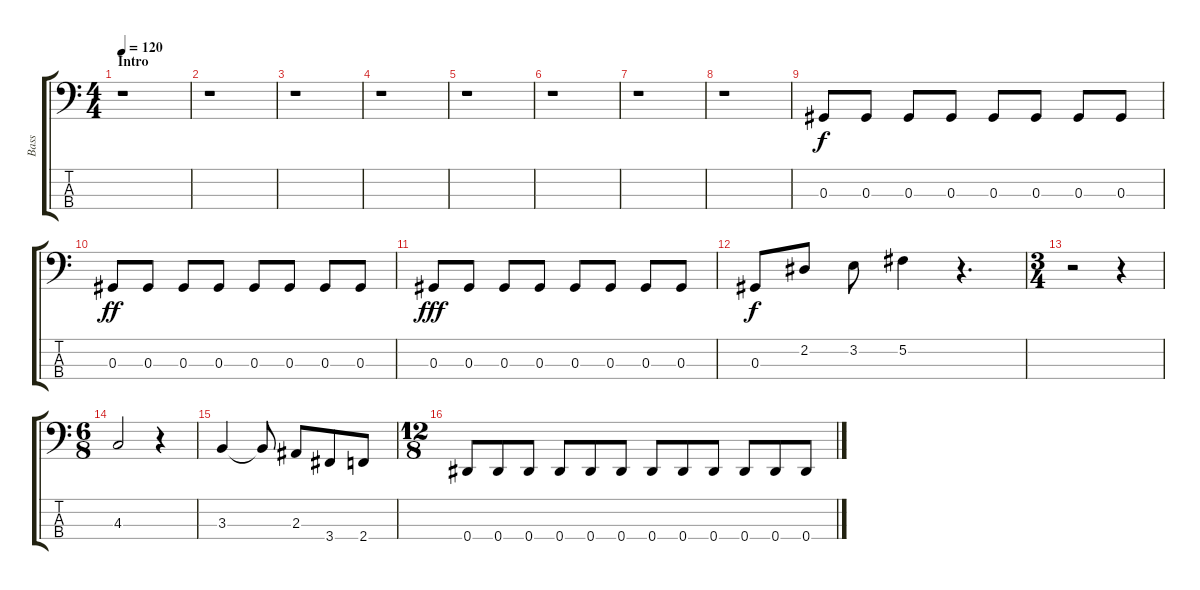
\track ("Bass" "Bass") {instrument electricbassfinger}
\staff {score tabs}
\tuning (Gb2 Db2 Ab1 Eb1) {hide}
\ts (4 4)
\section ("" "Intro")
\tempo 120
\clef f4
\ks c
r.1{dy f instrument electricbassfinger} |
r.1 |
r.1 |
r.1 |
r.1 |
r.1 |
r.1 |
r.1 |
0.3.8 0.3.8 0.3.8 0.3.8 0.3.8 0.3.8 0.3.8 0.3.8 |
0.3.8{dy ff} 0.3.8 0.3.8 0.3.8 0.3.8 0.3.8 0.3.8 0.3.8 |
0.3.8{dy fff} 0.3.8 0.3.8 0.3.8 0.3.8 0.3.8 0.3.8 0.3.8 |
0.3.8{dy f} 2.2.8 3.2.8 5.2.4 r.4{d} |
\ts (3 4)
r.2 r.4 |
\ts (6 8)
4.3.2 r.4 |
3.3.4 3.3{t}.8 2.3.8 3.4.8 2.4.8 |
\ts (12 8)
0.4.8 0.4.8 0.4.8 0.4.8 0.4.8 0.4.8 0.4.8 0.4.8 0.4.8 0.4.8 0.4.8 0.4.8
